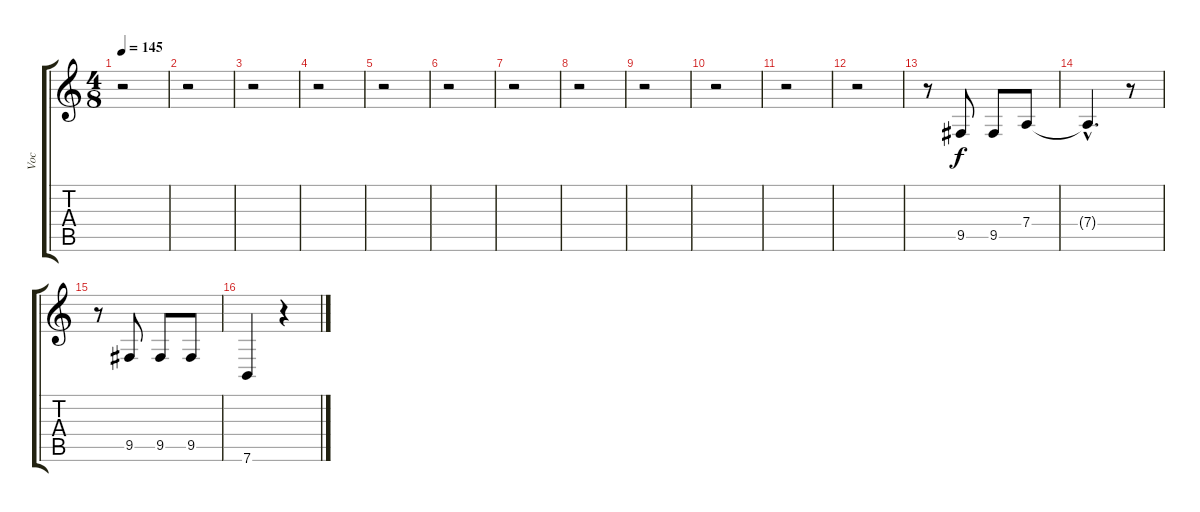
\track ("Voc" "Voc") {instrument lead8bassandlead}
\staff {score tabs}
\tuning (E4 B3 G3 D3 A2 E2) {hide}
\ts (4 8)
\tempo 145
\clef g2
\ks c
r.2{dy f} |
r.2 |
r.2 |
r.2 |
r.2 |
r.2 |
r.2 |
r.2 |
r.2 |
r.2 |
r.2 |
r.2 |
r.8 9.5.8 9.5.8 7.4.8 |
7.4{hac t}.4{d} r.8 |
r.8 9.5.8 9.5.8 9.5.8 |
7.6.4 r.4
